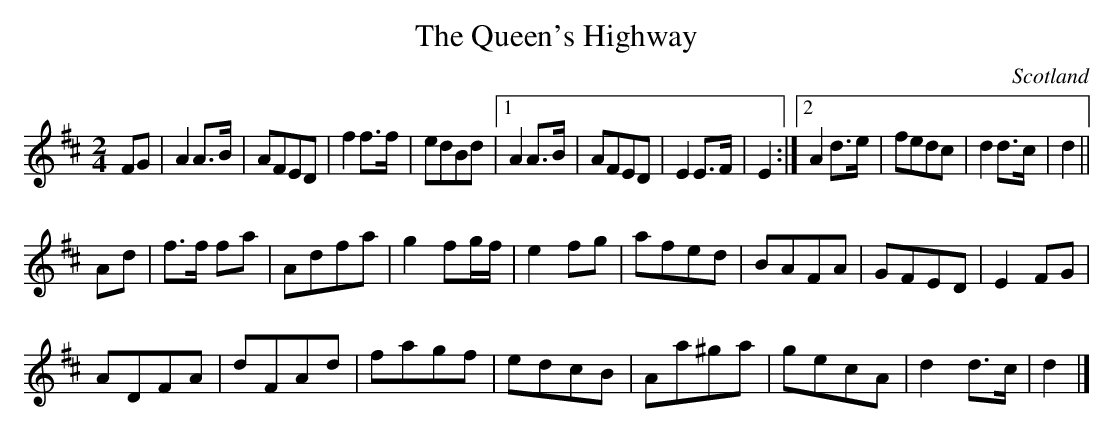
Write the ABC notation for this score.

X:1
T:Queen's Highway, The
O:Scotland
M:2/4
L:1/8
K:D
FG|\
A2 A>B|AFED| f2 f>f| edBd \
|1 A2A>B | AFED| E2 E>F | E2 \
:|2 A2 d>e| fedc| d2 d>c | d2||
Ad|\
f>f fa| Adfa| g2 fg/f/| e2fg| \
afed| BAFA| GFED| E2 FG|
ADFA| dFAd| fagf| edcB| \
Aa^ga| gecA| d2 d>c| d2 |]
